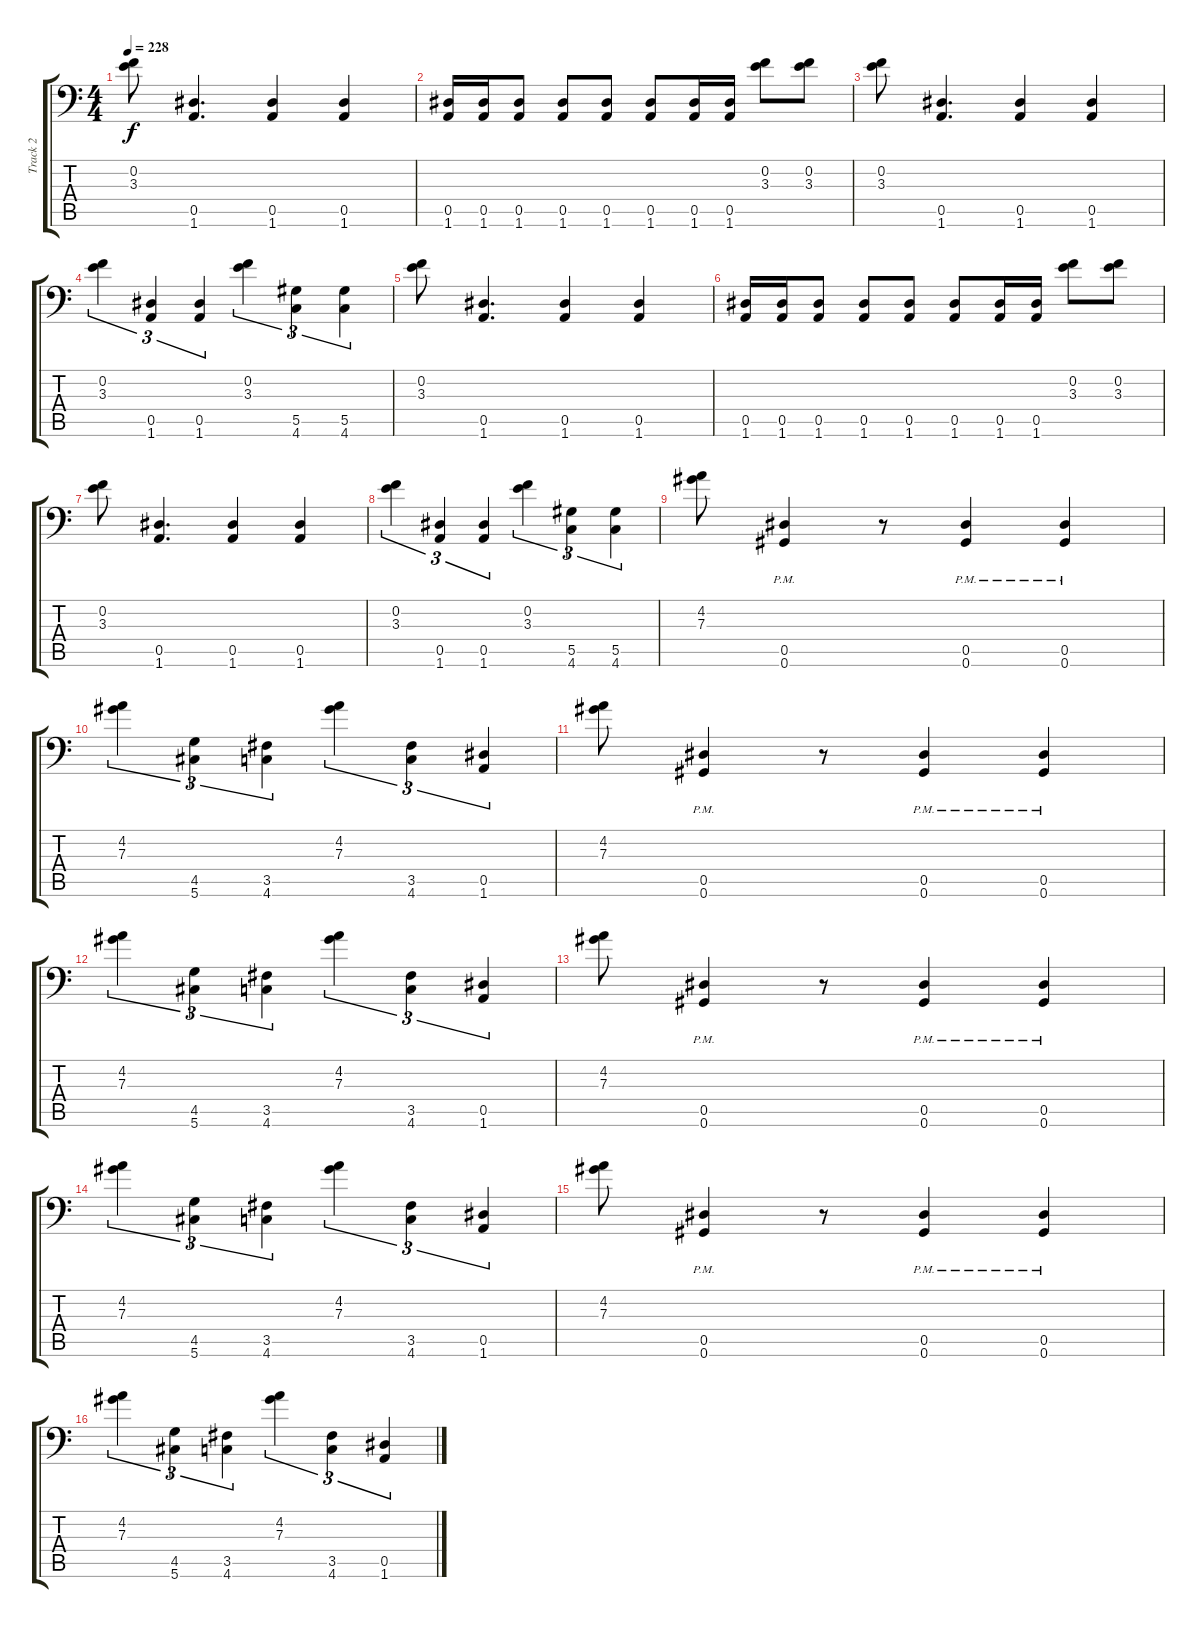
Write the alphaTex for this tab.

\track ("Track 2" "Track 2") {instrument distortionguitar}
\staff {score tabs}
\tuning (Bb3 F3 Db3 Ab2 Eb2 Ab1) {hide}
\ts (4 4)
\tempo 228
\clef f4
\ks c
(0.2 3.3).8{dy f volume 13 instrument distortionguitar} (0.5 1.6).4{d} (0.5 1.6).4 (0.5 1.6).4 |
(0.5 1.6).16 (0.5 1.6).16 (0.5 1.6).8 (0.5 1.6).8 (0.5 1.6).8 (0.5 1.6).8 (0.5 1.6).16 (0.5 1.6).16 (0.2 3.3).8 (0.2 3.3).8 |
(0.2 3.3).8 (0.5 1.6).4{d} (0.5 1.6).4 (0.5 1.6).4 |
(0.2 3.3).4{tu (3 2)} (0.5 1.6).4{tu (3 2)} (0.5 1.6).4{tu (3 2)} (0.2 3.3).4{tu (3 2)} (5.5 4.6).4{tu (3 2)} (5.5 4.6).4{tu (3 2)} |
(0.2 3.3).8 (0.5 1.6).4{d} (0.5 1.6).4 (0.5 1.6).4 |
(0.5 1.6).16 (0.5 1.6).16 (0.5 1.6).8 (0.5 1.6).8 (0.5 1.6).8 (0.5 1.6).8 (0.5 1.6).16 (0.5 1.6).16 (0.2 3.3).8 (0.2 3.3).8 |
(0.2 3.3).8 (0.5 1.6).4{d} (0.5 1.6).4 (0.5 1.6).4 |
(0.2 3.3).4{tu (3 2)} (0.5 1.6).4{tu (3 2)} (0.5 1.6).4{tu (3 2)} (0.2 3.3).4{tu (3 2)} (5.5 4.6).4{tu (3 2)} (5.5 4.6).4{tu (3 2)} |
(4.2 7.3).8 (0.5{pm} 0.6{pm}).4 r.8 (0.5{pm} 0.6{pm}).4 (0.5{pm} 0.6{pm}).4 |
(4.2 7.3).4{tu (3 2)} (4.5 5.6).4{tu (3 2)} (3.5 4.6).4{tu (3 2)} (4.2 7.3).4{tu (3 2)} (3.5 4.6).4{tu (3 2)} (0.5 1.6).4{tu (3 2)} |
(4.2 7.3).8 (0.5{pm} 0.6{pm}).4 r.8 (0.5{pm} 0.6{pm}).4 (0.5{pm} 0.6{pm}).4 |
(4.2 7.3).4{tu (3 2)} (4.5 5.6).4{tu (3 2)} (3.5 4.6).4{tu (3 2)} (4.2 7.3).4{tu (3 2)} (3.5 4.6).4{tu (3 2)} (0.5 1.6).4{tu (3 2)} |
(4.2 7.3).8 (0.5{pm} 0.6{pm}).4 r.8 (0.5{pm} 0.6{pm}).4 (0.5{pm} 0.6{pm}).4 |
(4.2 7.3).4{tu (3 2)} (4.5 5.6).4{tu (3 2)} (3.5 4.6).4{tu (3 2)} (4.2 7.3).4{tu (3 2)} (3.5 4.6).4{tu (3 2)} (0.5 1.6).4{tu (3 2)} |
(4.2 7.3).8 (0.5{pm} 0.6{pm}).4 r.8 (0.5{pm} 0.6{pm}).4 (0.5{pm} 0.6{pm}).4 |
(4.2 7.3).4{tu (3 2)} (4.5 5.6).4{tu (3 2)} (3.5 4.6).4{tu (3 2)} (4.2 7.3).4{tu (3 2)} (3.5 4.6).4{tu (3 2)} (0.5 1.6).4{tu (3 2)}
